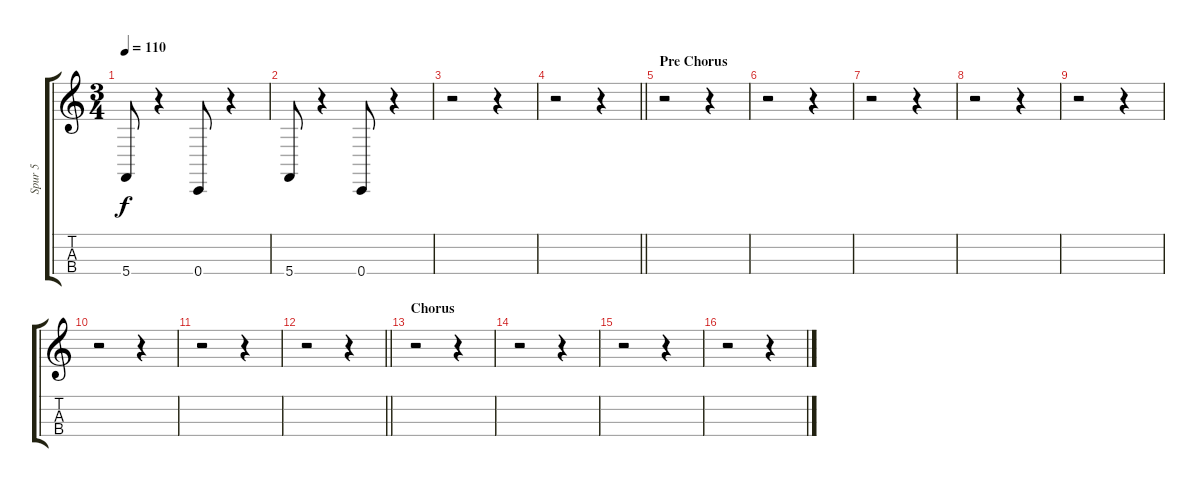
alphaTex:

\track ("Spur 5" "Spur 5") {instrument tuba}
\staff {score tabs}
\tuning (F3 C3 G2 C2) {hide}
\ts (3 4)
\tempo 110
\clef g2
\ks c
5.4.8{dy f} r.4 0.4.8 r.4 |
5.4.8 r.4 0.4.8 r.4 |
r.2 r.4 |
\barLineRight lightlight
r.2 r.4 |
\section ("" "Pre Chorus")
r.2 r.4 |
r.2 r.4 |
r.2 r.4 |
r.2 r.4 |
r.2 r.4 |
r.2 r.4 |
r.2 r.4 |
\barLineRight lightlight
r.2 r.4 |
\section ("" "Chorus")
r.2 r.4 |
r.2 r.4 |
r.2 r.4 |
r.2 r.4
